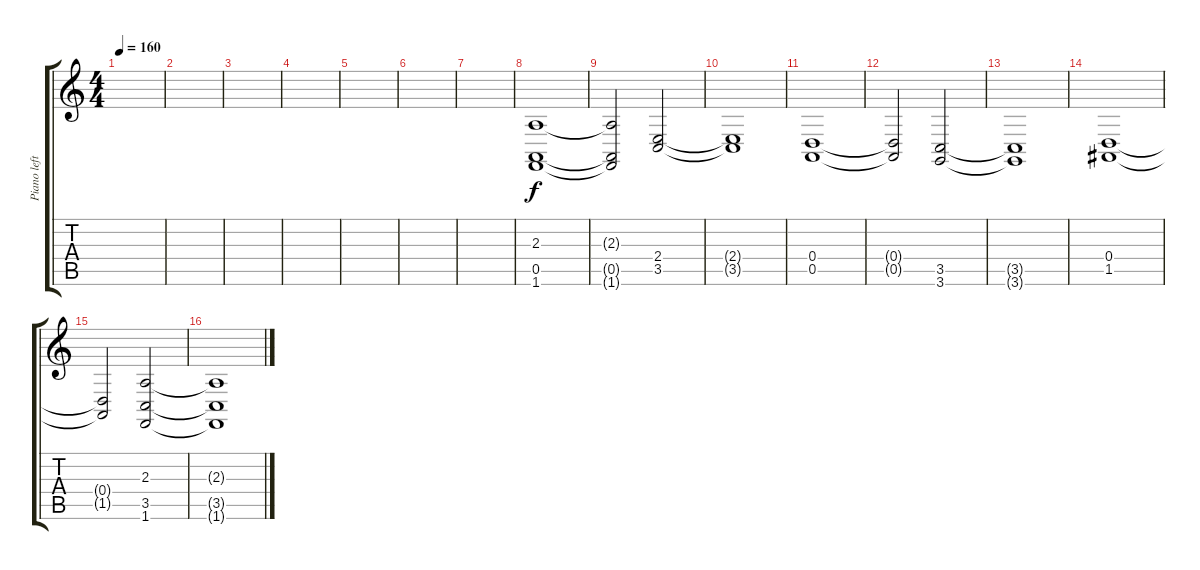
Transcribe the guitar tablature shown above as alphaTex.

\track ("Piano left hand" "Piano left") {instrument acousticgrandpiano}
\staff {score tabs}
\tuning (E4 B3 G3 D3 A2 E2) {hide}
\ts (4 4)
\tempo 160
\clef g2
\ks c
|
|
|
|
|
|
|
(2.3 0.5 1.6).1 |
(2.3{t} 0.5{t} 1.6{t}).2 (2.4 3.5).2 |
(2.4{t} 3.5{t}).1 |
(0.4 0.5).1 |
(0.4{t} 0.5{t}).2 (3.5 3.6).2 |
(3.5{t} 3.6{t}).1 |
(0.4 1.5).1 |
(0.4{t} 1.5{t}).2 (2.3 3.5 1.6).2 |
(2.3{t} 3.5{t} 1.6{t}).1
